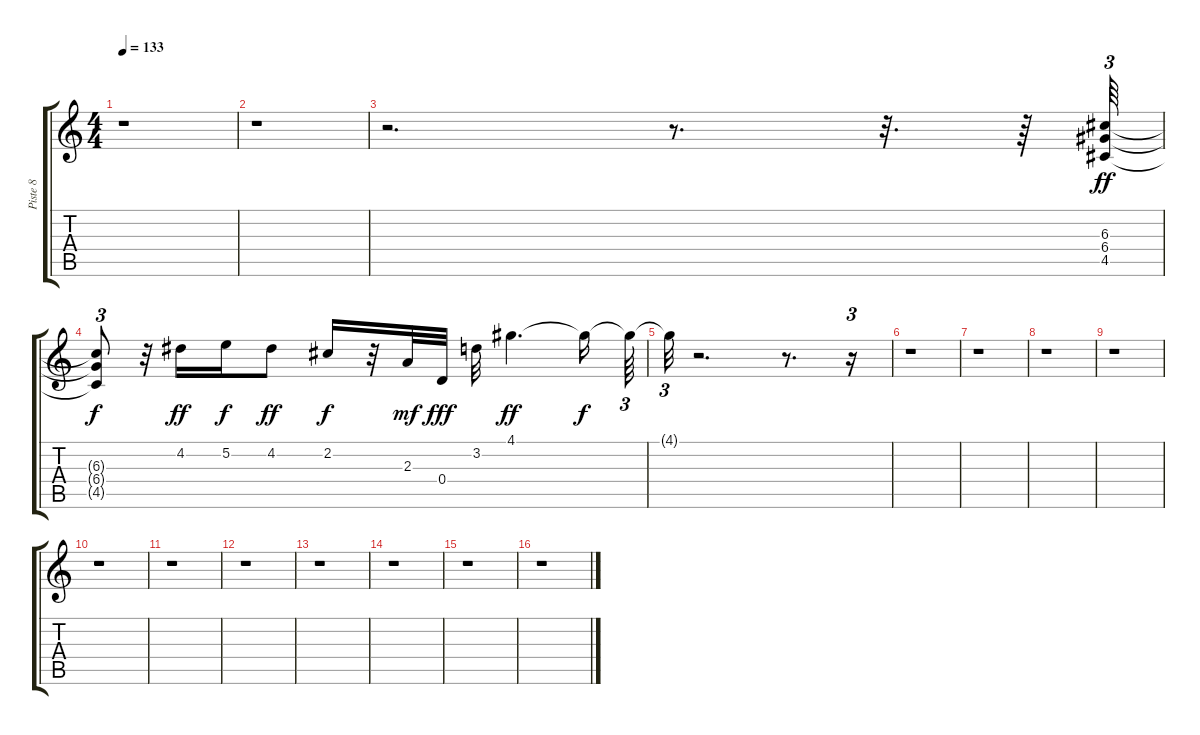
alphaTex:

\track ("Piste 8" "Piste 8") {solo instrument acousticguitarnylon}
\staff {score tabs}
\tuning (E4 B3 G3 D3 A2 E2) {hide}
\ts (4 4)
\tempo 133
\clef g2
\ks c
r.1{dy f} |
r.1 |
r.2{d} r.8{d} r.32{d} r.64 (6.3 6.4 4.5).64{tu (3 2) dy ff} |
(6.3{t} 6.4{t} 4.5{t}).8{tu (3 2) dy f} r.32 4.2.16{dy ff} 5.2.16{dy f} 4.2.8{dy ff} 2.2.16{dy f} r.32 2.3.32{dy mf} 0.4.32{dy fff} 3.2.32 4.1.4{d dy ff} 4.1{t}.16{dy f} 4.1{t}.64{tu (3 2)} |
4.1{t}.32{tu (3 2)} r.2{d} r.8{d} r.16{tu (3 2)} |
r.1 |
r.1 |
r.1 |
r.1 |
r.1 |
r.1 |
r.1 |
r.1 |
r.1 |
r.1 |
r.1
